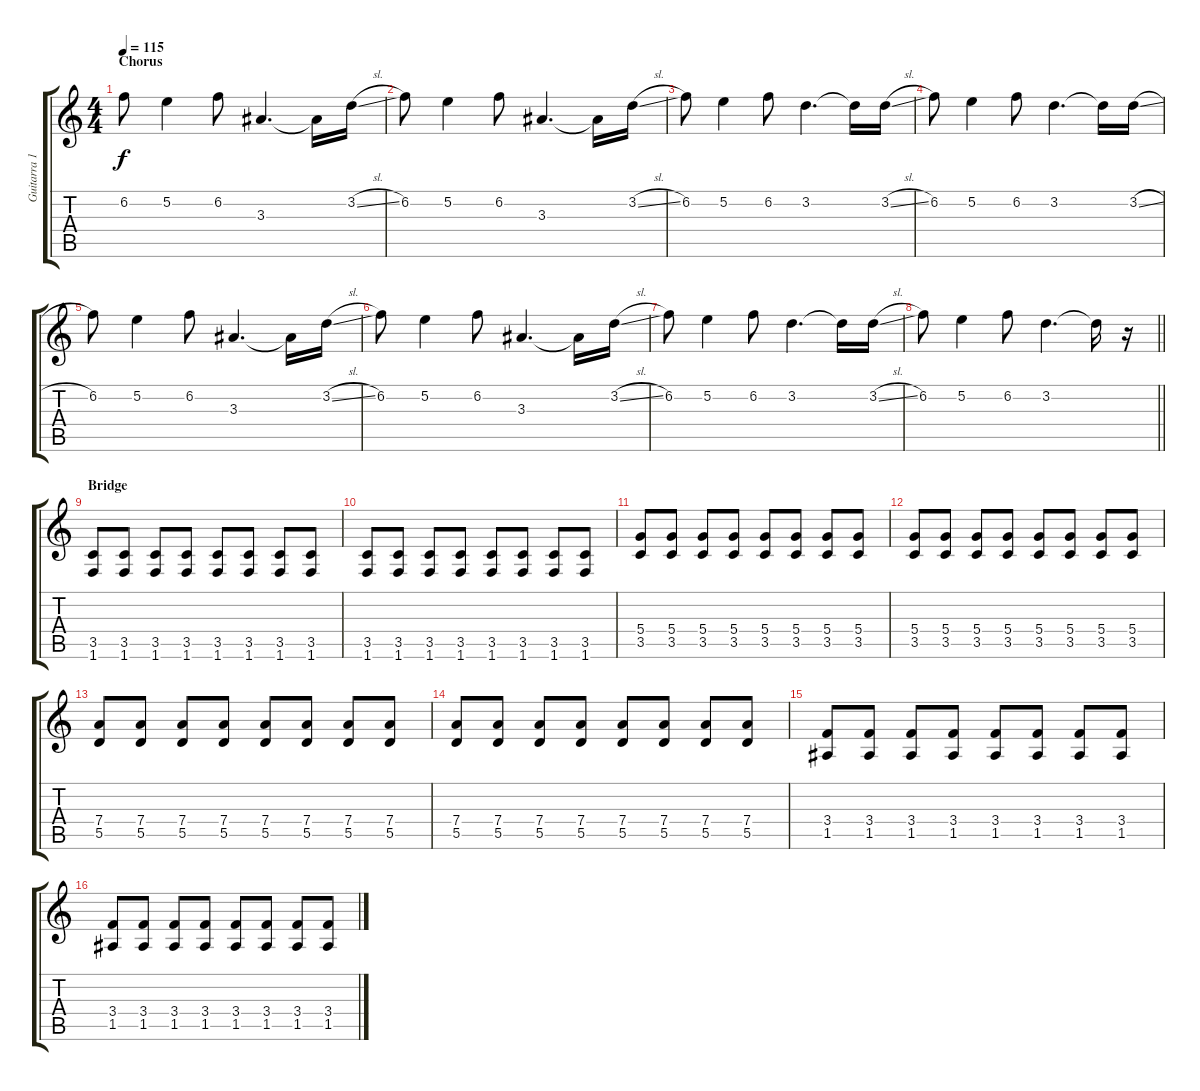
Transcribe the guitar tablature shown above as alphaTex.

\track ("Guitarra 1" "Guitarra 1") {instrument overdrivenguitar}
\staff {score tabs}
\tuning (E4 B3 G3 D3 A2 E2) {hide}
\ts (4 4)
\section ("" "Chorus")
\tempo 115
\clef g2
\ks c
6.2.8{dy f} 5.2.4 6.2.8 3.3.4{d} 3.3{t}.16 3.2{sl}.16 |
6.2.8 5.2.4 6.2.8 3.3.4{d} 3.3{t}.16 3.2{sl}.16 |
6.2.8 5.2.4 6.2.8 3.2.4{d} 3.2{t}.16 3.2{sl}.16 |
6.2.8 5.2.4 6.2.8 3.2.4{d} 3.2{t}.16 3.2{sl}.16 |
6.2.8 5.2.4 6.2.8 3.3.4{d} 3.3{t}.16 3.2{sl}.16 |
6.2.8 5.2.4 6.2.8 3.3.4{d} 3.3{t}.16 3.2{sl}.16 |
6.2.8 5.2.4 6.2.8 3.2.4{d} 3.2{t}.16 3.2{sl}.16 |
\barLineRight lightlight
6.2.8 5.2.4 6.2.8 3.2.4{d} 3.2{t}.16 r.16 |
\section ("" "Bridge")
(3.5 1.6).8 (3.5 1.6).8 (3.5 1.6).8 (3.5 1.6).8 (3.5 1.6).8 (3.5 1.6).8 (3.5 1.6).8 (3.5 1.6).8 |
(3.5 1.6).8 (3.5 1.6).8 (3.5 1.6).8 (3.5 1.6).8 (3.5 1.6).8 (3.5 1.6).8 (3.5 1.6).8 (3.5 1.6).8 |
(5.4 3.5).8 (5.4 3.5).8 (5.4 3.5).8 (5.4 3.5).8 (5.4 3.5).8 (5.4 3.5).8 (5.4 3.5).8 (5.4 3.5).8 |
(5.4 3.5).8 (5.4 3.5).8 (5.4 3.5).8 (5.4 3.5).8 (5.4 3.5).8 (5.4 3.5).8 (5.4 3.5).8 (5.4 3.5).8 |
(7.4 5.5).8 (7.4 5.5).8 (7.4 5.5).8 (7.4 5.5).8 (7.4 5.5).8 (7.4 5.5).8 (7.4 5.5).8 (7.4 5.5).8 |
(7.4 5.5).8 (7.4 5.5).8 (7.4 5.5).8 (7.4 5.5).8 (7.4 5.5).8 (7.4 5.5).8 (7.4 5.5).8 (7.4 5.5).8 |
(3.4 1.5).8 (3.4 1.5).8 (3.4 1.5).8 (3.4 1.5).8 (3.4 1.5).8 (3.4 1.5).8 (3.4 1.5).8 (3.4 1.5).8 |
(3.4 1.5).8 (3.4 1.5).8 (3.4 1.5).8 (3.4 1.5).8 (3.4 1.5).8 (3.4 1.5).8 (3.4 1.5).8 (3.4 1.5).8
